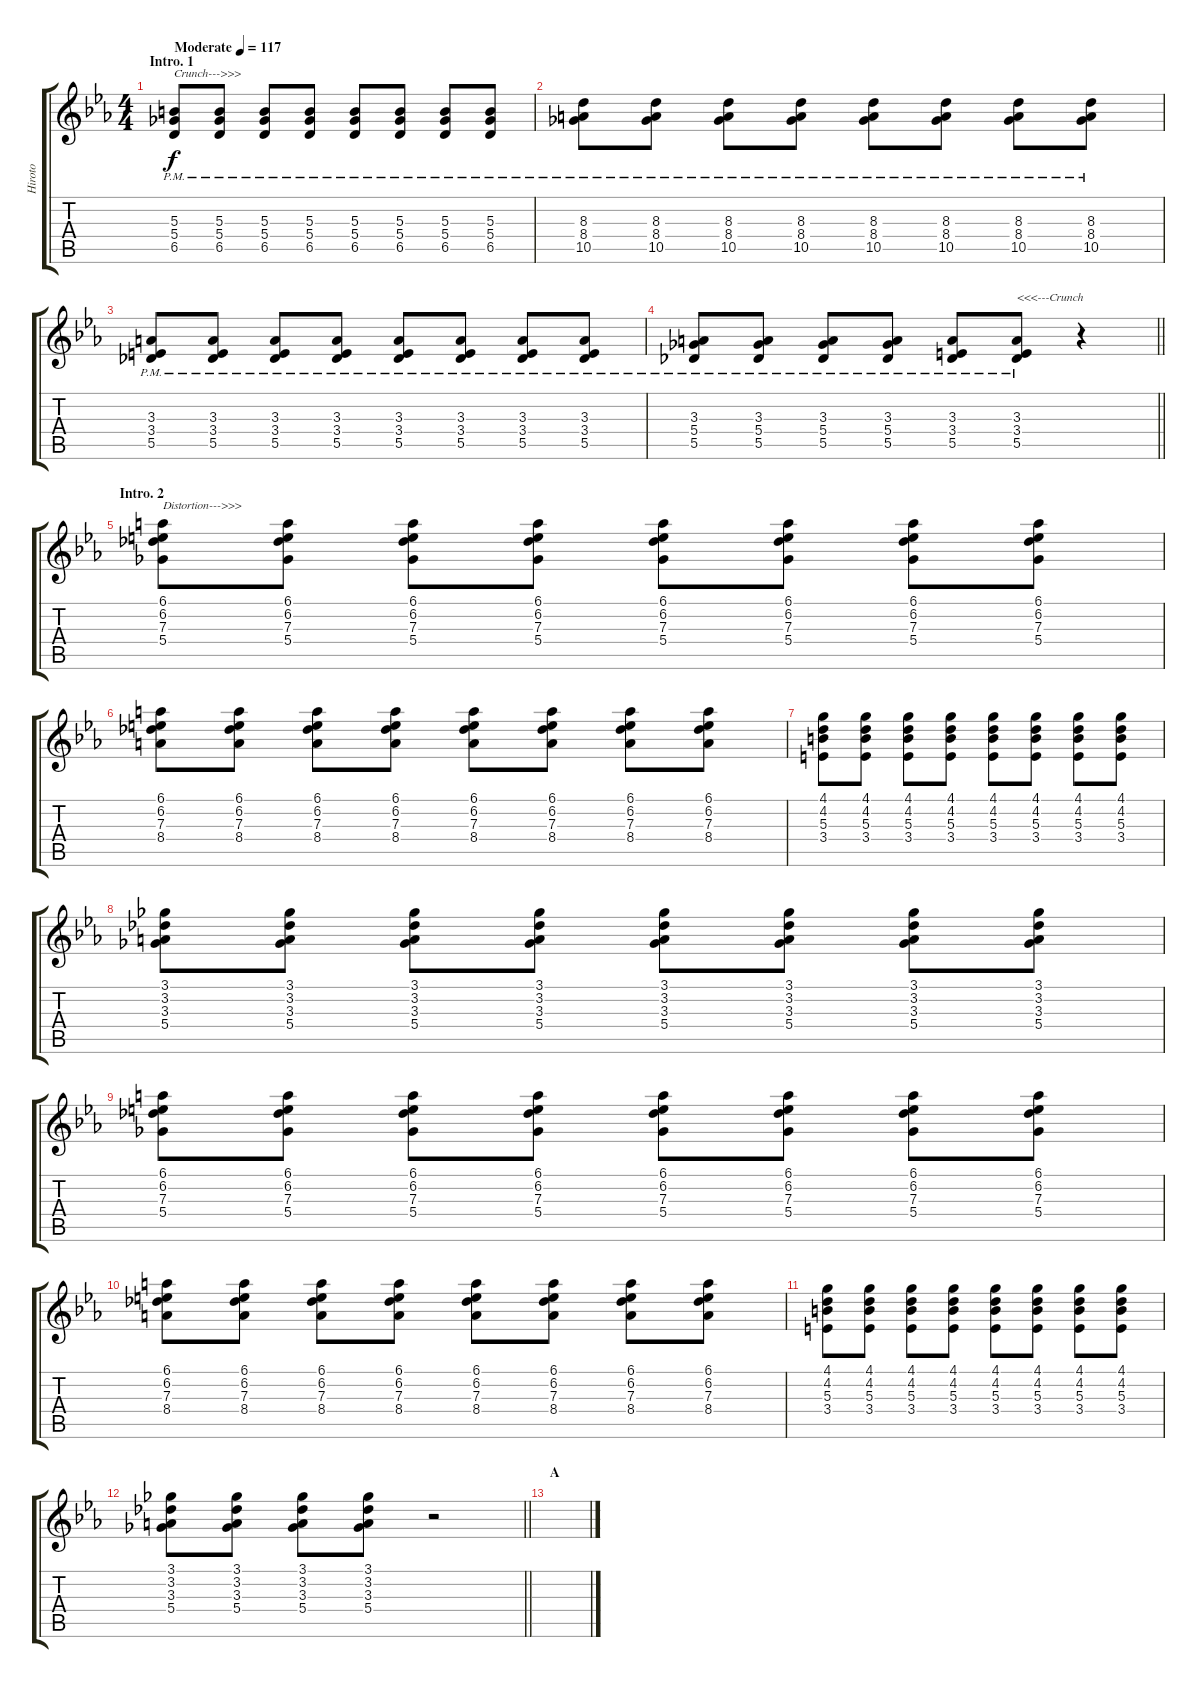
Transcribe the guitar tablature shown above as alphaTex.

\track ("Hiroto" "Hiroto") {instrument distortionguitar}
\staff {score tabs}
\tuning (Eb4 Bb3 Gb3 Db3 Ab2 Eb2) {hide}
\ts (4 4)
\section ("" "Intro. 1")
\tempo (117 "Moderate")
\clef g2
\ks eb
(5.3{pm} 5.4{pm} 6.5{pm}).8{txt "Crunch--->>>" dy f instrument distortionguitar} (5.3{pm} 5.4{pm} 6.5{pm}).8 (5.3{pm} 5.4{pm} 6.5{pm}).8 (5.3{pm} 5.4{pm} 6.5{pm}).8 (5.3{pm} 5.4{pm} 6.5{pm}).8 (5.3{pm} 5.4{pm} 6.5{pm}).8 (5.3{pm} 5.4{pm} 6.5{pm}).8 (5.3{pm} 5.4{pm} 6.5{pm}).8 |
(8.3{pm} 8.4{pm} 10.5{pm}).8 (8.3{pm} 8.4{pm} 10.5{pm}).8 (8.3{pm} 8.4{pm} 10.5{pm}).8 (8.3{pm} 8.4{pm} 10.5{pm}).8 (8.3{pm} 8.4{pm} 10.5{pm}).8 (8.3{pm} 8.4{pm} 10.5{pm}).8 (8.3{pm} 8.4{pm} 10.5{pm}).8 (8.3{pm} 8.4{pm} 10.5{pm}).8 |
(3.3{pm} 3.4{pm} 5.5{pm}).8 (3.3{pm} 3.4{pm} 5.5{pm}).8 (3.3{pm} 3.4{pm} 5.5{pm}).8 (3.3{pm} 3.4{pm} 5.5{pm}).8 (3.3{pm} 3.4{pm} 5.5{pm}).8 (3.3{pm} 3.4{pm} 5.5{pm}).8 (3.3{pm} 3.4{pm} 5.5{pm}).8 (3.3{pm} 3.4{pm} 5.5{pm}).8 |
\barLineRight lightlight
(3.3{pm} 5.4{pm} 5.5{pm}).8 (3.3{pm} 5.4{pm} 5.5{pm}).8 (3.3{pm} 5.4{pm} 5.5{pm}).8 (3.3{pm} 5.4{pm} 5.5{pm}).8 (3.3{pm} 3.4{pm} 5.5{pm}).8 (3.3{pm} 3.4{pm} 5.5{pm}).8{txt "<<<---Crunch"} r.4 |
\section ("" "Intro. 2")
(6.1 6.2 7.3 5.4).8{txt "Distortion--->>>" balance 6} (6.1 6.2 7.3 5.4).8 (6.1 6.2 7.3 5.4).8 (6.1 6.2 7.3 5.4).8 (6.1 6.2 7.3 5.4).8 (6.1 6.2 7.3 5.4).8 (6.1 6.2 7.3 5.4).8 (6.1 6.2 7.3 5.4).8 |
(6.1 6.2 7.3 8.4).8 (6.1 6.2 7.3 8.4).8 (6.1 6.2 7.3 8.4).8 (6.1 6.2 7.3 8.4).8 (6.1 6.2 7.3 8.4).8 (6.1 6.2 7.3 8.4).8 (6.1 6.2 7.3 8.4).8 (6.1 6.2 7.3 8.4).8 |
(4.1 4.2 5.3 3.4).8 (4.1 4.2 5.3 3.4).8 (4.1 4.2 5.3 3.4).8 (4.1 4.2 5.3 3.4).8 (4.1 4.2 5.3 3.4).8 (4.1 4.2 5.3 3.4).8 (4.1 4.2 5.3 3.4).8 (4.1 4.2 5.3 3.4).8 |
(3.1 3.2 3.3 5.4).8 (3.1 3.2 3.3 5.4).8 (3.1 3.2 3.3 5.4).8 (3.1 3.2 3.3 5.4).8 (3.1 3.2 3.3 5.4).8 (3.1 3.2 3.3 5.4).8 (3.1 3.2 3.3 5.4).8 (3.1 3.2 3.3 5.4).8 |
(6.1 6.2 7.3 5.4).8 (6.1 6.2 7.3 5.4).8 (6.1 6.2 7.3 5.4).8 (6.1 6.2 7.3 5.4).8 (6.1 6.2 7.3 5.4).8 (6.1 6.2 7.3 5.4).8 (6.1 6.2 7.3 5.4).8 (6.1 6.2 7.3 5.4).8 |
(6.1 6.2 7.3 8.4).8 (6.1 6.2 7.3 8.4).8 (6.1 6.2 7.3 8.4).8 (6.1 6.2 7.3 8.4).8 (6.1 6.2 7.3 8.4).8 (6.1 6.2 7.3 8.4).8 (6.1 6.2 7.3 8.4).8 (6.1 6.2 7.3 8.4).8 |
(4.1 4.2 5.3 3.4).8 (4.1 4.2 5.3 3.4).8 (4.1 4.2 5.3 3.4).8 (4.1 4.2 5.3 3.4).8 (4.1 4.2 5.3 3.4).8 (4.1 4.2 5.3 3.4).8 (4.1 4.2 5.3 3.4).8 (4.1 4.2 5.3 3.4).8 |
\barLineRight lightlight
(3.1 3.2 3.3 5.4).8 (3.1 3.2 3.3 5.4).8 (3.1 3.2 3.3 5.4).8 (3.1 3.2 3.3 5.4).8 r.2 |
\section ("" "A")
